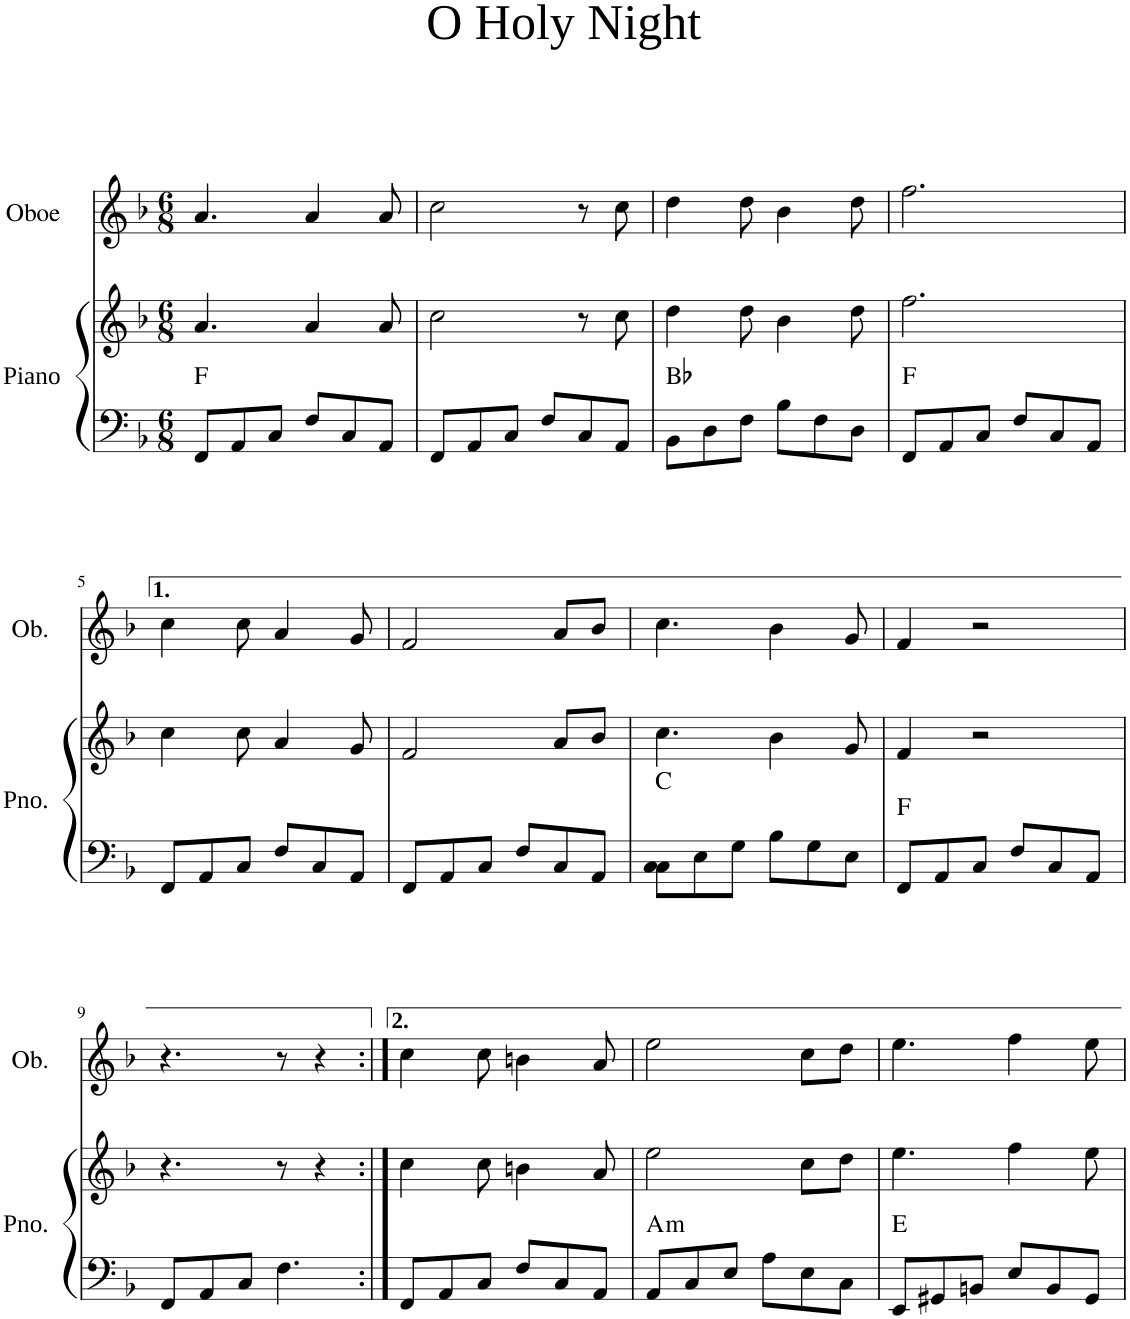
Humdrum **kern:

**kern	**kern	**harte	**kern
*part2	*part2	*part2	*part1
*staff3	*staff2	*	*staff1
*I"Piano	*	*	*I"Oboe
*I'Pno.	*	*	*I'Ob.
*clefF4	*clefG2	*	*clefG2
*k[b-]	*k[b-]	*	*k[b-]
*M6/8	*M6/8	*	*M6/8
=1	=1	=1	=1
8FF/L	4.a/	F:maj	4.a/
8AA/	.	.	.
8C/J	.	.	.
8F/L	4a/	.	4a/
8C/	.	.	.
8AA/J	8a/	.	8a/
=2	=2	=2	=2
8FF/L	2cc\	.	2cc\
8AA/	.	.	.
8C/J	.	.	.
8F/L	.	.	.
8C/	8r	.	8r
8AA/J	8cc\	.	8cc\
=3	=3	=3	=3
8BB-\L	4dd\	Bb:maj	4dd\
8D\	.	.	.
8F\J	8dd\	.	8dd\
8B-\L	4b-\	.	4b-\
8F\	.	.	.
8D\J	8dd\	.	8dd\
=4	=4	=4	=4
8FF/L	2.ff\	F:maj	2.ff\
8AA/	.	.	.
8C/J	.	.	.
8F/L	.	.	.
8C/	.	.	.
8AA/J	.	.	.
!!LO:LB:g=z
=5	=5	=5	=5
8FF/L	4cc\	.	4cc\
8AA/	.	.	.
8C/J	8cc\	.	8cc\
8F/L	4a/	.	4a/
8C/	.	.	.
8AA/J	8g/	.	8g/
=6	=6	=6	=6
8FF/L	2f/	.	2f/
8AA/	.	.	.
8C/J	.	.	.
8F/L	.	.	.
8C/	8a/L	.	8a/L
8AA/J	8b-/J	.	8b-/J
=7	=7	=7	=7
!	!	!LO:H:n=1:kt=N.C.	!
8C\ 8C\L	4.cc\	N C:maj	4.cc\
8E\	.	.	.
8G\J	.	.	.
8B-\L	4b-\	.	4b-\
8G\	.	.	.
8E\J	8g/	.	8g/
=8	=8	=8	=8
8FF/L	4f/	F:maj	4f/
8AA/	.	.	.
8C/J	2r	.	2r
8F/L	.	.	.
8C/	.	.	.
8AA/J	.	.	.
!!LO:LB:g=z
=9	=9	=9	=9
8FF/L	4.r	.	4.r
8AA/	.	.	.
8C/J	.	.	.
4.F\	8r	.	8r
.	4r	.	4r
=10:|!	=10:|!	=10:|!	=10:|!
8FF/L	4cc\	.	4cc\
8AA/	.	.	.
8C/J	8cc\	.	8cc\
8F/L	4bn\	.	4bn\
8C/	.	.	.
8AA/J	8a/	.	8a/
=11	=11	=11	=11
!	!	!LO:H:kt=m	!
8AA/L	2ee\	A:min	2ee\
8C/	.	.	.
8E/J	.	.	.
8A\L	.	.	.
8E\	8cc\L	.	8cc\L
8C\J	8dd\J	.	8dd\J
=12	=12	=12	=12
8EE/L	4.ee\	E:maj	4.ee\
8GG#X/	.	.	.
8BBn/J	.	.	.
8E/L	4ff\	.	4ff\
8BB/	.	.	.
8GG#/J	8ee\	.	8ee\
=	=	=	=
*-	*-	*-	*-
